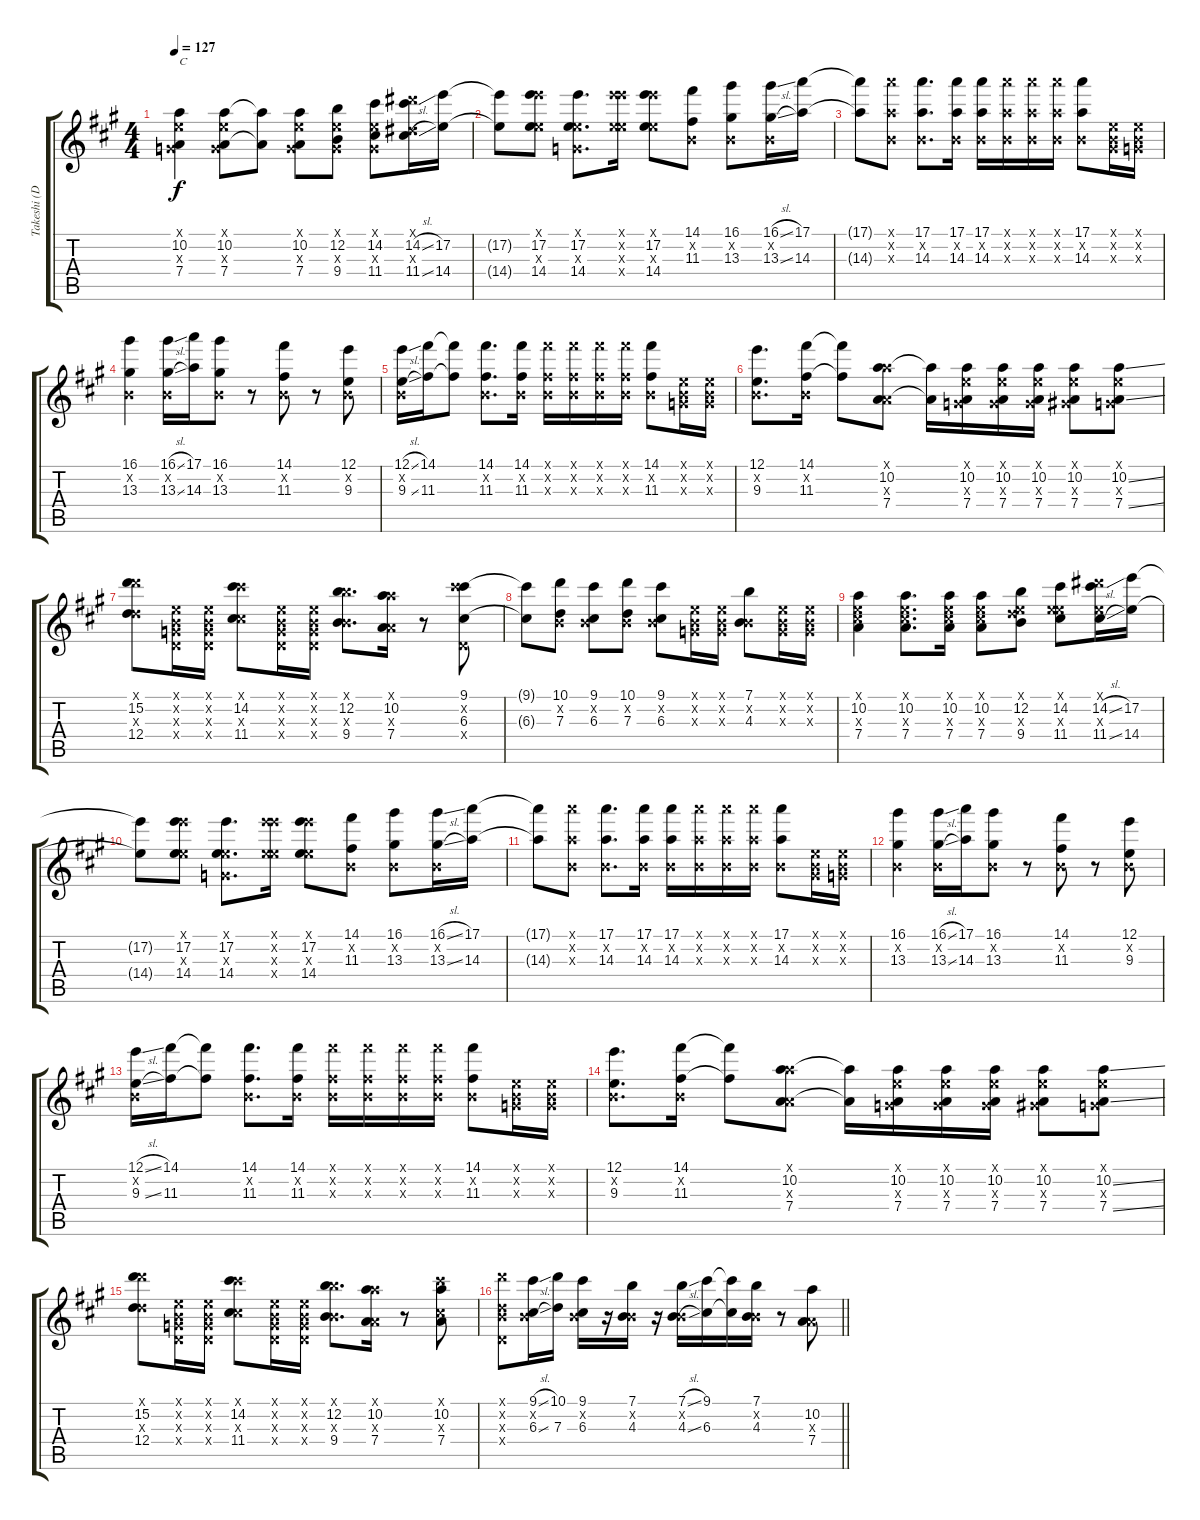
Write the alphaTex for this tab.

\track ("Takeshi (Depa) Miura" "Takeshi (D") {instrument acousticguitarsteel}
\staff {score tabs}
\tuning (E4 B3 G3 D3 A2 E2) {hide}
\ts (4 4)
\tempo 127
\clef g2
\ks a
(0.1{x} 10.2 0.3{x} 7.4).4{txt "C" dy f} (0.1{x} 10.2 0.3{x} 7.4).8 (10.2{t} 7.4{t}).8 (0.1{x} 10.2 0.3{x} 7.4).8 (0.1{x} 12.2 0.3{x} 9.4).8 (0.1{x} 14.2 0.3{x} 11.4).8 (11.1{x} 14.2{sl} 8.3{x} 11.4{sl}).16 (17.2 14.4).16 |
(17.2{t} 14.4{t}).8 (12.1{x} 17.2 9.3{x} 14.4).8 (0.1{x} 17.2 0.3{x} 14.4).8{d} (12.1{x} 17.2{x} 9.3{x} 14.4{x}).16 (12.1{x} 17.2 9.3{x} 14.4).8 (14.1 0.2{x} 11.3).8 (16.1 0.2{x} 13.3).8 (16.1{sl} 0.2{x} 13.3{sl}).16 (17.1 14.3).16 |
(17.1{t} 14.3{t}).8 (17.1{x} 0.2{x} 14.3{x}).8 (17.1 0.2{x} 14.3).8{d} (17.1 0.2{x} 14.3).16 (17.1 0.2{x} 14.3).16 (17.1{x} 0.2{x} 14.3{x}).16 (17.1{x} 0.2{x} 14.3{x}).16 (17.1{x} 0.2{x} 14.3{x}).16 (17.1 0.2{x} 14.3).8 (0.1{x} 0.2{x} 1.3{x}).16 (0.1{x} 0.2{x} 0.3{x}).16 |
(16.1 0.2{x} 13.3).4 (16.1{sl} 0.2{x} 13.3{sl}).16 (17.1 14.3).16 (16.1 0.2{x} 13.3).8 r.8 (14.1 0.2{x} 11.3).8 r.8 (12.1 0.2{x} 9.3).8 |
(12.1{sl} 0.2{x} 9.3{sl}).16 (14.1 11.3).16 (14.1{t} 11.3{t}).8 (14.1 0.2{x} 11.3).8{d} (14.1 0.2{x} 11.3).16 (14.1{x} 0.2{x} 11.3{x}).16 (14.1{x} 0.2{x} 11.3{x}).16 (14.1{x} 0.2{x} 11.3{x}).16 (14.1{x} 0.2{x} 11.3{x}).16 (14.1 0.2{x} 11.3).8 (0.1{x} 0.2{x} 0.3{x}).16 (0.1{x} 0.2{x} 0.3{x}).16 |
(12.1 0.2{x} 9.3).8{d} (14.1 0.2{x} 11.3).16 (14.1{t} 11.3{t}).8 (5.1{x} 10.2 2.3{x} 7.4).8 (10.2{t} 7.4{t}).16 (0.1{x} 10.2 0.3{x} 7.4).16 (0.1{x} 10.2 0.3{x} 7.4).16 (0.1{x} 10.2 0.3{x} 7.4).16 (0.1{x} 10.2 1.3{x} 7.4).8 (0.1{x} 10.2{ss} 0.3{x} 7.4{ss}).8 |
(10.1{x} 15.2 7.3{x} 12.4).8 (0.1{x} 0.2{x} 0.3{x} 0.4{x}).16 (0.1{x} 0.2{x} 0.3{x} 0.4{x}).16 (9.1{x} 14.2 6.3{x} 11.4).8 (0.1{x} 0.2{x} 0.3{x} 0.4{x}).16 (0.1{x} 0.2{x} 0.3{x} 0.4{x}).16 (7.1{x} 12.2 4.3{x} 9.4).8{d} (5.1{x} 10.2 2.3{x} 7.4).16 r.8 (9.1 14.2{x} 6.3 0.4{x}).8 |
(9.1{t} 6.3{t}).8 (10.1 0.2{x} 7.3).8 (9.1 0.2{x} 6.3).8 (10.1 0.2{x} 7.3).8 (9.1 0.2{x} 6.3).8 (0.1{x} 0.2{x} 0.3{x}).16 (0.1{x} 0.2{x} 0.3{x}).16 (7.1 0.2{x} 4.3).8 (0.1{x} 0.2{x} 0.3{x}).16 (0.1{x} 0.2{x} 0.3{x}).16 |
(0.1{x} 10.2 6.3{x} 7.4).4 (0.1{x} 10.2 6.3{x} 7.4).8{d} (0.1{x} 10.2 6.3{x} 7.4).16 (0.1{x} 10.2 6.3{x} 7.4).8 (0.1{x} 12.2 7.3{x} 9.4).8 (0.1{x} 14.2 9.3{x} 11.4).8 (11.1{x} 14.2{sl} 9.3{x} 11.4{sl}).16 (17.2 14.4).16 |
(17.2{t} 14.4{t}).8 (12.1{x} 17.2 9.3{x} 14.4).8 (0.1{x} 17.2 0.3{x} 14.4).8{d} (12.1{x} 17.2{x} 9.3{x} 14.4{x}).16 (12.1{x} 17.2 9.3{x} 14.4).8 (14.1 0.2{x} 11.3).8 (16.1 0.2{x} 13.3).8 (16.1{sl} 0.2{x} 13.3{sl}).16 (17.1 14.3).16 |
(17.1{t} 14.3{t}).8 (17.1{x} 0.2{x} 14.3{x}).8 (17.1 0.2{x} 14.3).8{d} (17.1 0.2{x} 14.3).16 (17.1 0.2{x} 14.3).16 (17.1{x} 0.2{x} 14.3{x}).16 (17.1{x} 0.2{x} 14.3{x}).16 (17.1{x} 0.2{x} 14.3{x}).16 (17.1 0.2{x} 14.3).8 (0.1{x} 0.2{x} 1.3{x}).16 (0.1{x} 0.2{x} 0.3{x}).16 |
(16.1 0.2{x} 13.3).4 (16.1{sl} 0.2{x} 13.3{sl}).16 (17.1 14.3).16 (16.1 0.2{x} 13.3).8 r.8 (14.1 0.2{x} 11.3).8 r.8 (12.1 0.2{x} 9.3).8 |
(12.1{sl} 0.2{x} 9.3{sl}).16 (14.1 11.3).16 (14.1{t} 11.3{t}).8 (14.1 0.2{x} 11.3).8{d} (14.1 0.2{x} 11.3).16 (14.1{x} 0.2{x} 11.3{x}).16 (14.1{x} 0.2{x} 11.3{x}).16 (14.1{x} 0.2{x} 11.3{x}).16 (14.1{x} 0.2{x} 11.3{x}).16 (14.1 0.2{x} 11.3).8 (0.1{x} 0.2{x} 0.3{x}).16 (0.1{x} 0.2{x} 0.3{x}).16 |
(12.1 0.2{x} 9.3).8{d} (14.1 0.2{x} 11.3).16 (14.1{t} 11.3{t}).8 (5.1{x} 10.2 2.3{x} 7.4).8 (10.2{t} 7.4{t}).16 (0.1{x} 10.2 0.3{x} 7.4).16 (0.1{x} 10.2 0.3{x} 7.4).16 (0.1{x} 10.2 0.3{x} 7.4).16 (0.1{x} 10.2 1.3{x} 7.4).8 (0.1{x} 10.2{ss} 0.3{x} 7.4{ss}).8 |
(10.1{x} 15.2 7.3{x} 12.4).8 (0.1{x} 0.2{x} 0.3{x} 0.4{x}).16 (0.1{x} 0.2{x} 0.3{x} 0.4{x}).16 (9.1{x} 14.2 6.3{x} 11.4).8 (0.1{x} 0.2{x} 0.3{x} 0.4{x}).16 (0.1{x} 0.2{x} 0.3{x} 0.4{x}).16 (7.1{x} 12.2 4.3{x} 9.4).8{d} (5.1{x} 10.2 2.3{x} 7.4).16 r.8 (9.1{x} 10.2 6.3{x} 7.4).8 |
\barLineRight lightlight
(10.1{x} 0.2{x} 7.3{x} 0.4{x}).8 (9.1{sl} 0.2{x} 6.3{sl}).16 (10.1 7.3).16 (9.1 0.2{x} 6.3).16 r.16 (7.1 0.2{x} 4.3).16 r.16 (7.1{sl} 0.2{x} 4.3{sl}).16 (9.1 6.3).16 (9.1{t} 6.3{t}).16 (7.1 0.2{x} 4.3).16 r.8 (10.2 2.3{x} 7.4).8
